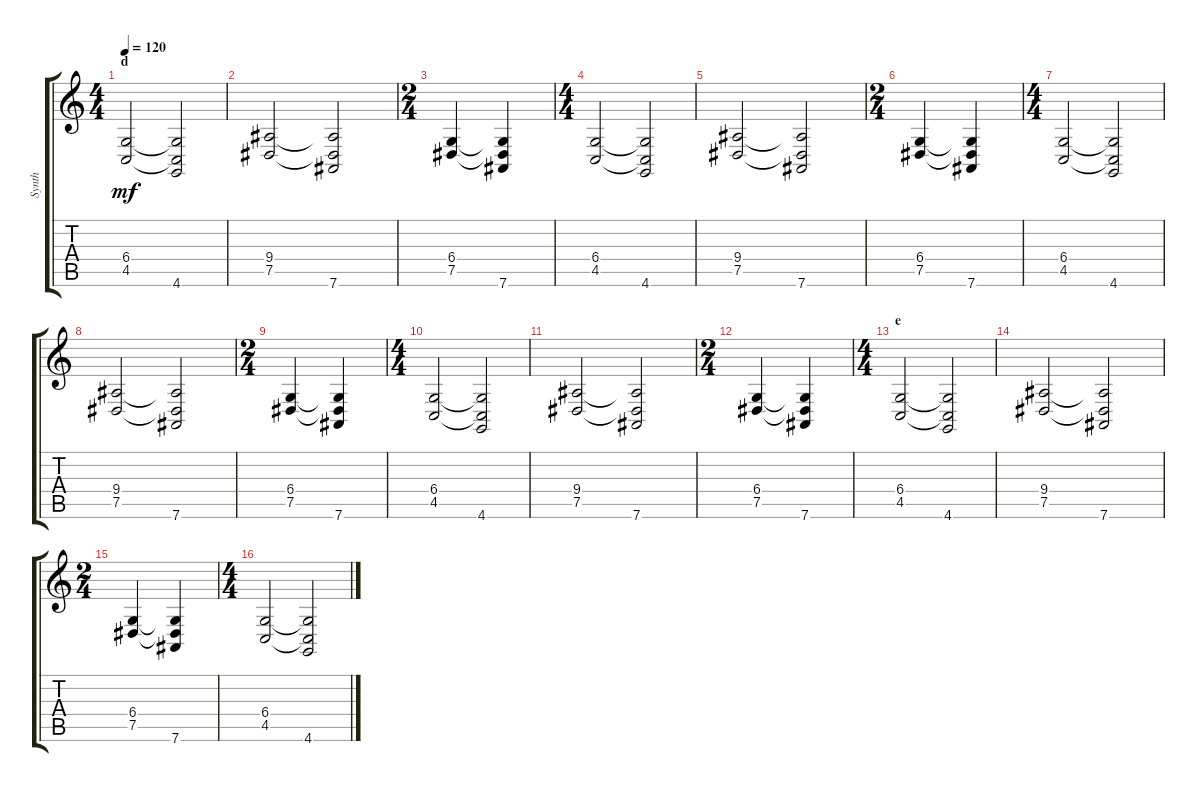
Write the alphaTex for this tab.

\track ("Synth" "Synth") {instrument lead1square}
\staff {score tabs}
\tuning (Eb4 Bb3 Gb3 Db3 Ab2 Eb2) {hide}
\ts (4 4)
\section ("" "d")
\tempo 120
\clef g2
\ks c
(6.4 4.5).2{dy mf} (6.4{t} 4.5{t} 4.6).2 |
(9.4 7.5).2 (9.4{t} 7.5{t} 7.6).2 |
\ts (2 4)
(6.4 7.5).4 (6.4{t} 7.5{t} 7.6).4 |
\ts (4 4)
(6.4 4.5).2 (6.4{t} 4.5{t} 4.6).2 |
(9.4 7.5).2 (9.4{t} 7.5{t} 7.6).2 |
\ts (2 4)
(6.4 7.5).4 (6.4{t} 7.5{t} 7.6).4 |
\ts (4 4)
(6.4 4.5).2 (6.4{t} 4.5{t} 4.6).2 |
(9.4 7.5).2 (9.4{t} 7.5{t} 7.6).2 |
\ts (2 4)
(6.4 7.5).4 (6.4{t} 7.5{t} 7.6).4 |
\ts (4 4)
(6.4 4.5).2 (6.4{t} 4.5{t} 4.6).2 |
(9.4 7.5).2 (9.4{t} 7.5{t} 7.6).2 |
\ts (2 4)
(6.4 7.5).4 (6.4{t} 7.5{t} 7.6).4 |
\ts (4 4)
\section ("" "e")
(6.4 4.5).2 (6.4{t} 4.5{t} 4.6).2 |
(9.4 7.5).2 (9.4{t} 7.5{t} 7.6).2 |
\ts (2 4)
(6.4 7.5).4 (6.4{t} 7.5{t} 7.6).4 |
\ts (4 4)
(6.4 4.5).2 (6.4{t} 4.5{t} 4.6).2
